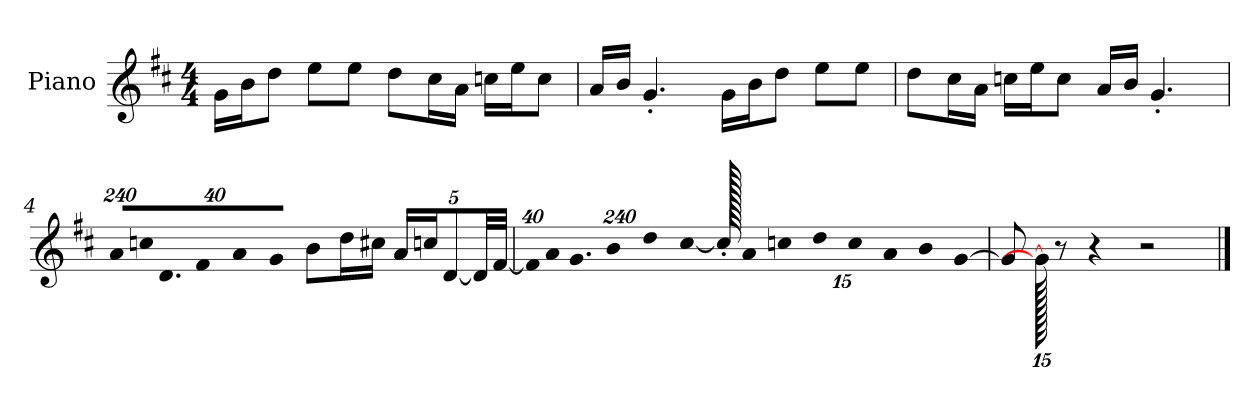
**kern
*part1
*staff1
*I"Piano
*I'P-no
*clefG2
*k[f#c#]
*M4/4
*MM90
=1
16g\LL
16b\J
8dd\J
8ee\L
8ee\J
8dd\L
16cc#\L
16a\JJ
16ccn\LL
16ee\J
8cc\J
=2
16a/LL
16b/JJ
4.g'/
16g\LL
16b\J
8dd\J
8ee\L
8ee\J
=3
8dd\L
16cc#\L
16a\JJ
16ccn\LL
16ee\J
8cc\J
16a/LL
16b/JJ
4.g'/
!!LO:LB:g=z
=4
*Xbrackettup
!LO:N:vis=16
1920%137a/LL
!LO:N:vis=32
640%23ccn/K
!LO:N:vis=16.
960%103d/
!LO:N:vis=16
1920%137f#/
!LO:N:vis=16
1920%137a/J
!LO:N:vis=8
960%137g/J
8b\L
16dd\L
16cc#X\JJ
20a/LL
20ccn/J
[10d/
40d/LL]
[40f#/JJJ
=5
!LO:N:vis=32
640%23f#/KLL]
!LO:N:vis=16
1920%137a/
!LO:N:vis=16.
960%103g/J
!LO:N:vis=8
960%137b/
!LO:N:vis=32
640%23dd/KL
[384%41cc#/J
1920cc#'/]
!LO:N:vis=32
640%23a\KLL
!LO:N:vis=16
1920%137ccn\
!LO:N:vis=32
640%23dd\K
!LO:N:vis=16
1920%137cc\
!LO:N:vis=16
1920%137a\
!LO:N:vis=16
1920%137b\J
[640%91g\
=6
8g/]
1920g\_
8r
4r
2r
==
*-
